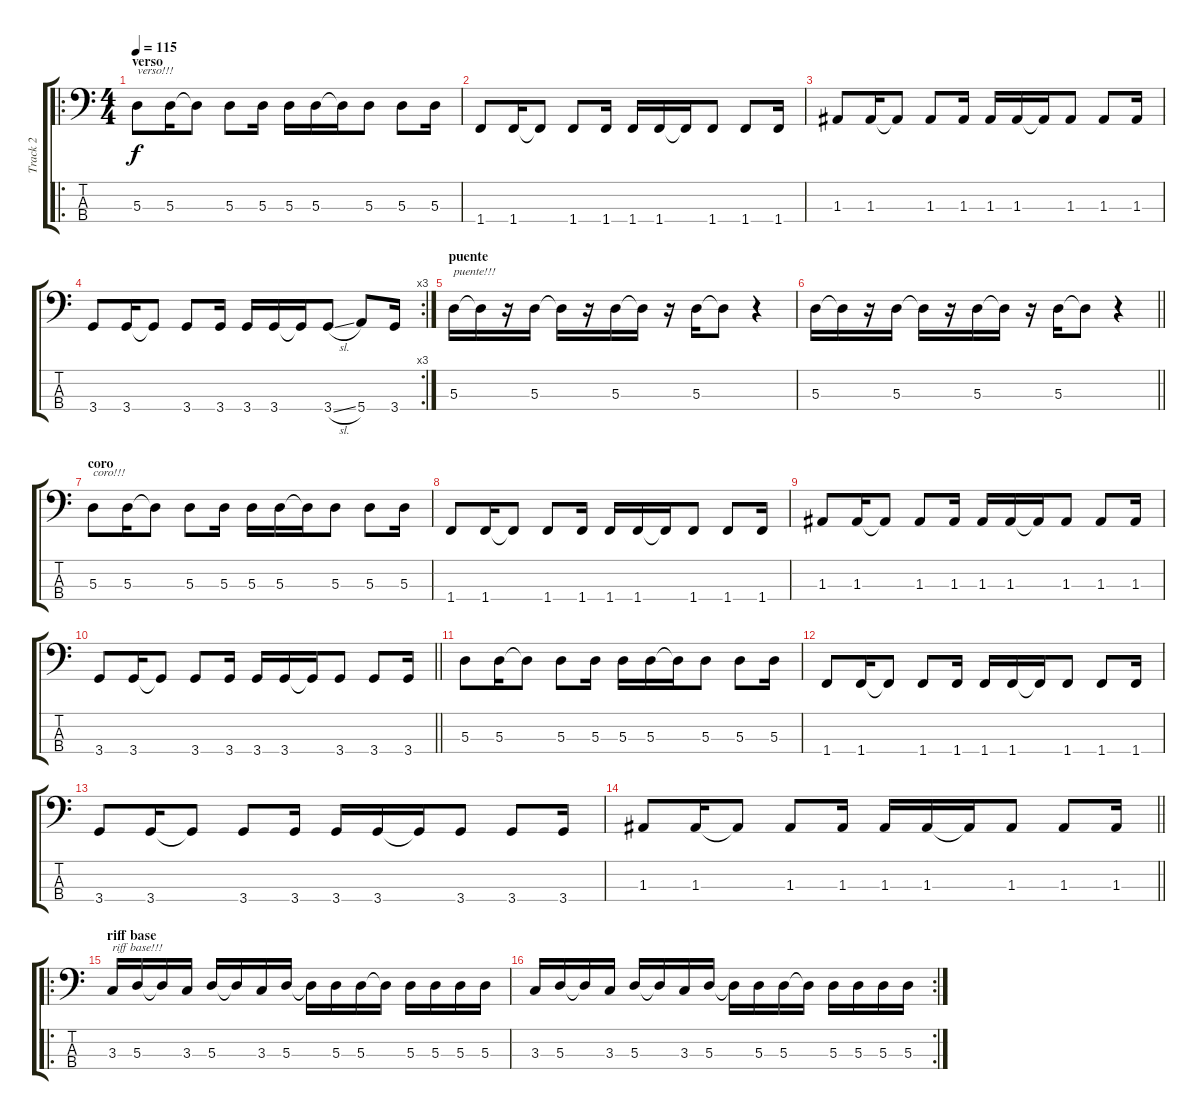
\track ("Track 2" "Track 2") {instrument electricbasspick}
\staff {score tabs}
\tuning (G2 D2 A1 E1) {hide}
\ro
\ts (4 4)
\section ("" "verso")
\tempo 115
\clef f4
\ks c
5.3.8{txt "verso!!!" dy f} 5.3.16 5.3{t}.8 5.3.8 5.3.16 5.3.16 5.3.16 5.3{t}.16 5.3.8 5.3.8 5.3.16 |
1.4.8 1.4.16 1.4{t}.8 1.4.8 1.4.16 1.4.16 1.4.16 1.4{t}.16 1.4.8 1.4.8 1.4.16 |
1.3.8 1.3.16 1.3{t}.8 1.3.8 1.3.16 1.3.16 1.3.16 1.3{t}.16 1.3.8 1.3.8 1.3.16 |
\rc 3
3.4.8 3.4.16 3.4{t}.8 3.4.8 3.4.16 3.4.16 3.4.16 3.4{t}.16 3.4{sl}.8 5.4.8 3.4.16 |
\section ("" "puente")
5.3.16{txt "puente!!!" instrument slapbass1} 5.3{t}.16 r.16 5.3.16 5.3{t}.16 r.16 5.3.16 5.3{t}.16 r.16 5.3.16 5.3{t}.8 r.4 |
\barLineRight lightlight
5.3.16 5.3{t}.16 r.16 5.3.16 5.3{t}.16 r.16 5.3.16 5.3{t}.16 r.16 5.3.16 5.3{t}.8 r.4 |
\section ("" "coro")
5.3.8{txt "coro!!!" instrument electricbasspick} 5.3.16 5.3{t}.8 5.3.8 5.3.16 5.3.16 5.3.16 5.3{t}.16 5.3.8 5.3.8 5.3.16 |
1.4.8 1.4.16 1.4{t}.8 1.4.8 1.4.16 1.4.16 1.4.16 1.4{t}.16 1.4.8 1.4.8 1.4.16 |
1.3.8 1.3.16 1.3{t}.8 1.3.8 1.3.16 1.3.16 1.3.16 1.3{t}.16 1.3.8 1.3.8 1.3.16 |
\barLineRight lightlight
3.4.8 3.4.16 3.4{t}.8 3.4.8 3.4.16 3.4.16 3.4.16 3.4{t}.16 3.4.8 3.4.8 3.4.16 |
5.3.8 5.3.16 5.3{t}.8 5.3.8 5.3.16 5.3.16 5.3.16 5.3{t}.16 5.3.8 5.3.8 5.3.16 |
1.4.8 1.4.16 1.4{t}.8 1.4.8 1.4.16 1.4.16 1.4.16 1.4{t}.16 1.4.8 1.4.8 1.4.16 |
3.4.8 3.4.16 3.4{t}.8 3.4.8 3.4.16 3.4.16 3.4.16 3.4{t}.16 3.4.8 3.4.8 3.4.16 |
\barLineRight lightlight
1.3.8 1.3.16 1.3{t}.8 1.3.8 1.3.16 1.3.16 1.3.16 1.3{t}.16 1.3.8 1.3.8 1.3.16 |
\ro
\section ("" "riff base")
3.3.16{txt "riff base!!!" instrument electricbasspick} 5.3.16 5.3{t}.16 3.3.16 5.3.16 5.3{t}.16 3.3.16 5.3.16 5.3{t}.16 5.3.16 5.3.16 5.3{t}.16 5.3.16 5.3.16 5.3.16 5.3.16 |
\rc 2
3.3.16 5.3.16 5.3{t}.16 3.3.16 5.3.16 5.3{t}.16 3.3.16 5.3.16 5.3{t}.16 5.3.16 5.3.16 5.3{t}.16 5.3.16 5.3.16 5.3.16 5.3.16
